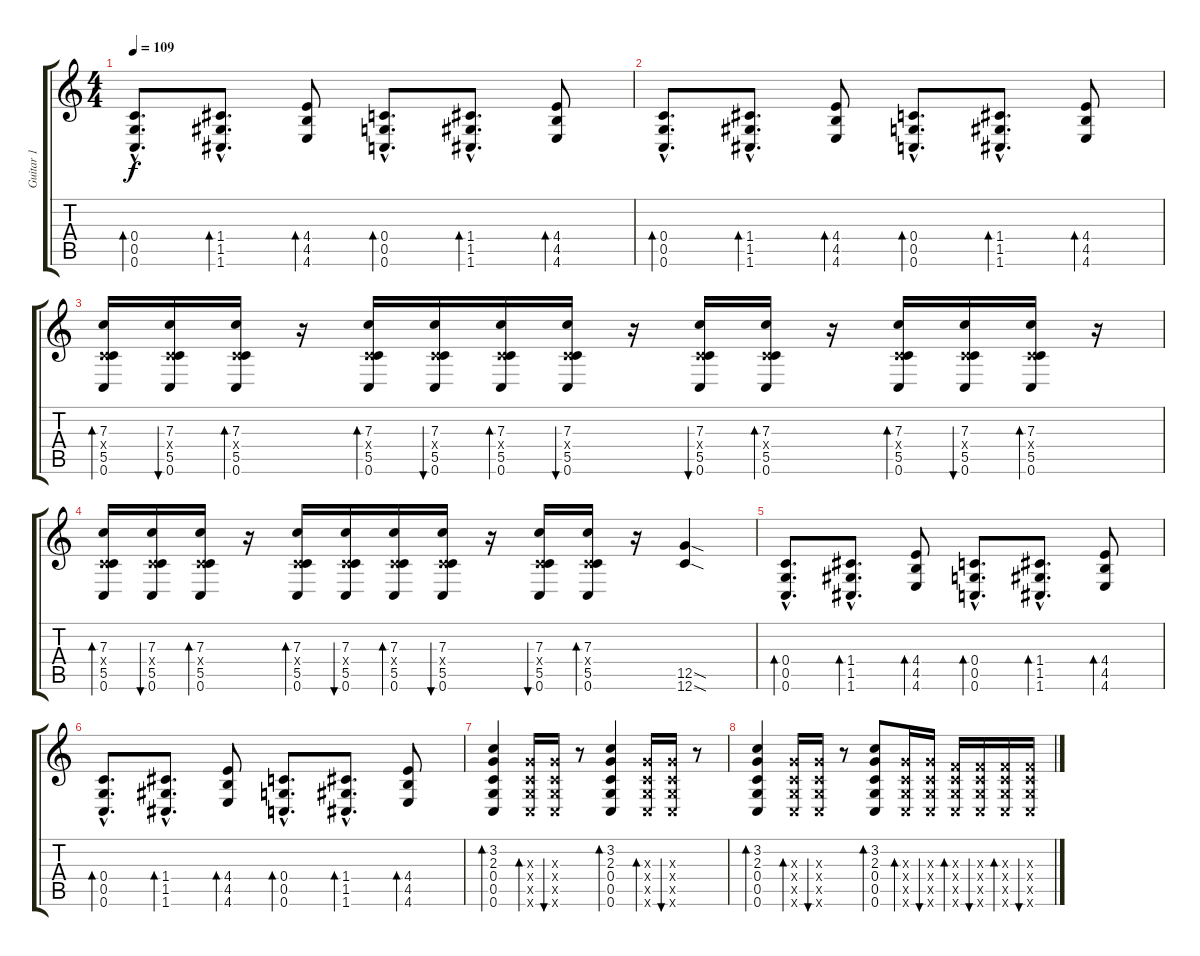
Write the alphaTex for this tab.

\track ("Guitar 1" "Guitar 1") {instrument overdrivenguitar}
\staff {score tabs}
\tuning (D4 A3 F3 C3 G2 C2) {hide}
\ts (4 4)
\tempo 109
\clef g2
\ks c
(0.4{hac} 0.5{hac} 0.6{hac}).8{d bd 60 dy f} (1.4{hac} 1.5{hac} 1.6{hac}).8{d bd 60} (4.4 4.5 4.6).8{bd 60} (0.4{hac} 0.5{hac} 0.6{hac}).8{d bd 60} (1.4{hac} 1.5{hac} 1.6{hac}).8{d bd 60} (4.4 4.5 4.6).8{bd 60} |
(0.4{hac} 0.5{hac} 0.6{hac}).8{d bd 60} (1.4{hac} 1.5{hac} 1.6{hac}).8{d bd 60} (4.4 4.5 4.6).8{bd 60} (0.4{hac} 0.5{hac} 0.6{hac}).8{d bd 60} (1.4{hac} 1.5{hac} 1.6{hac}).8{d bd 60} (4.4 4.5 4.6).8{bd 60} |
(7.3 0.4{x} 5.5 0.6).16{bd 240} (7.3 0.4{x} 5.5 0.6).16{bu 240} (7.3 0.4{x} 5.5 0.6).16{bd 240} r.16 (7.3 0.4{x} 5.5 0.6).16{bd 240} (7.3 0.4{x} 5.5 0.6).16{bu 240} (7.3 0.4{x} 5.5 0.6).16{bd 240} (7.3 0.4{x} 5.5 0.6).16{bu 240} r.16 (7.3 0.4{x} 5.5 0.6).16{bu 240} (7.3 0.4{x} 5.5 0.6).16{bd 240} r.16 (7.3 0.4{x} 5.5 0.6).16{bd 240} (7.3 0.4{x} 5.5 0.6).16{bu 240} (7.3 0.4{x} 5.5 0.6).16{bd 240} r.16 |
(7.3 0.4{x} 5.5 0.6).16{bd 240} (7.3 0.4{x} 5.5 0.6).16{bu 240} (7.3 0.4{x} 5.5 0.6).16{bd 240} r.16 (7.3 0.4{x} 5.5 0.6).16{bd 240} (7.3 0.4{x} 5.5 0.6).16{bu 240} (7.3 0.4{x} 5.5 0.6).16{bd 240} (7.3 0.4{x} 5.5 0.6).16{bu 240} r.16 (7.3 0.4{x} 5.5 0.6).16{bu 240} (7.3 0.4{x} 5.5 0.6).16{bd 240} r.16 (12.5{sod} 12.6{sod}).4 |
(0.4{hac} 0.5{hac} 0.6{hac}).8{d bd 60} (1.4{hac} 1.5{hac} 1.6{hac}).8{d bd 60} (4.4 4.5 4.6).8{bd 60} (0.4{hac} 0.5{hac} 0.6{hac}).8{d bd 60} (1.4{hac} 1.5{hac} 1.6{hac}).8{d bd 60} (4.4 4.5 4.6).8{bd 60} |
(0.4{hac} 0.5{hac} 0.6{hac}).8{d bd 60} (1.4{hac} 1.5{hac} 1.6{hac}).8{d bd 60} (4.4 4.5 4.6).8{bd 60} (0.4{hac} 0.5{hac} 0.6{hac}).8{d bd 60} (1.4{hac} 1.5{hac} 1.6{hac}).8{d bd 60} (4.4 4.5 4.6).8{bd 60} |
(3.2 2.3 0.4 0.5 0.6).4{bd 120} (2.3{x} 0.4{x} 0.5{x} 0.6{x}).16{bd 120} (2.3{x} 0.4{x} 0.5{x} 0.6{x}).16{bu 120} r.8 (3.2 2.3 0.4 0.5 0.6).4{bd 120} (2.3{x} 0.4{x} 0.5{x} 0.6{x}).16{bd 120} (2.3{x} 0.4{x} 0.5{x} 0.6{x}).16{bu 120} r.8 |
(3.2 2.3 0.4 0.5 0.6).4{bd 120} (2.3{x} 0.4{x} 0.5{x} 0.6{x}).16{bd 120} (2.3{x} 0.4{x} 0.5{x} 0.6{x}).16{bu 120} r.8 (3.2 2.3 0.4 0.5 0.6).8{bd 120} (2.3{x} 0.4{x} 0.5{x} 0.6{x}).16{bd 120} (2.3{x} 0.4{x} 0.5{x} 0.6{x}).16{bu 120} (0.3{x} 0.4{x} 0.5{x} 0.6{x}).16{bd 240} (0.3{x} 0.4{x} 0.5{x} 0.6{x}).16{bu 240} (0.3{x} 0.4{x} 0.5{x} 0.6{x}).16{bd 240} (0.3{x} 0.4{x} 0.5{x} 0.6{x}).16{bu 240}
